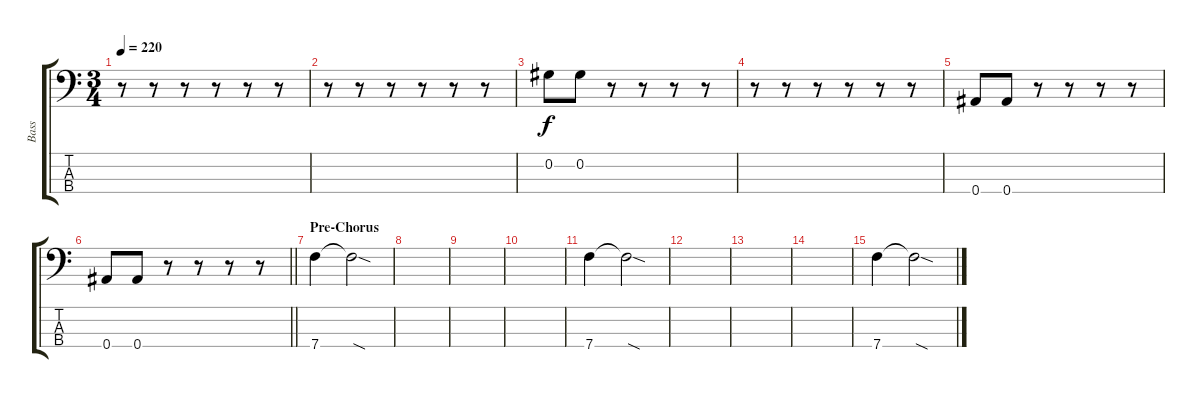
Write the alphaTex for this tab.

\track ("Bass" "Bass") {instrument electricbasspick}
\staff {score tabs}
\tuning (Db3 Ab2 Eb2 Bb1) {hide}
\ts (3 4)
\tempo 220
\clef f4
\ks c
r.8{dy f} r.8 r.8 r.8 r.8 r.8 |
r.8 r.8 r.8 r.8 r.8 r.8 |
0.2.8 0.2.8 r.8 r.8 r.8 r.8 |
r.8 r.8 r.8 r.8 r.8 r.8 |
0.4.8 0.4.8 r.8 r.8 r.8 r.8 |
\barLineRight lightlight
0.4.8 0.4.8 r.8 r.8 r.8 r.8 |
\section ("" "Pre-Chorus")
7.4.4 7.4{sod t}.2 |
|
|
|
7.4.4 7.4{sod t}.2 |
|
|
|
7.4.4 7.4{sod t}.2
